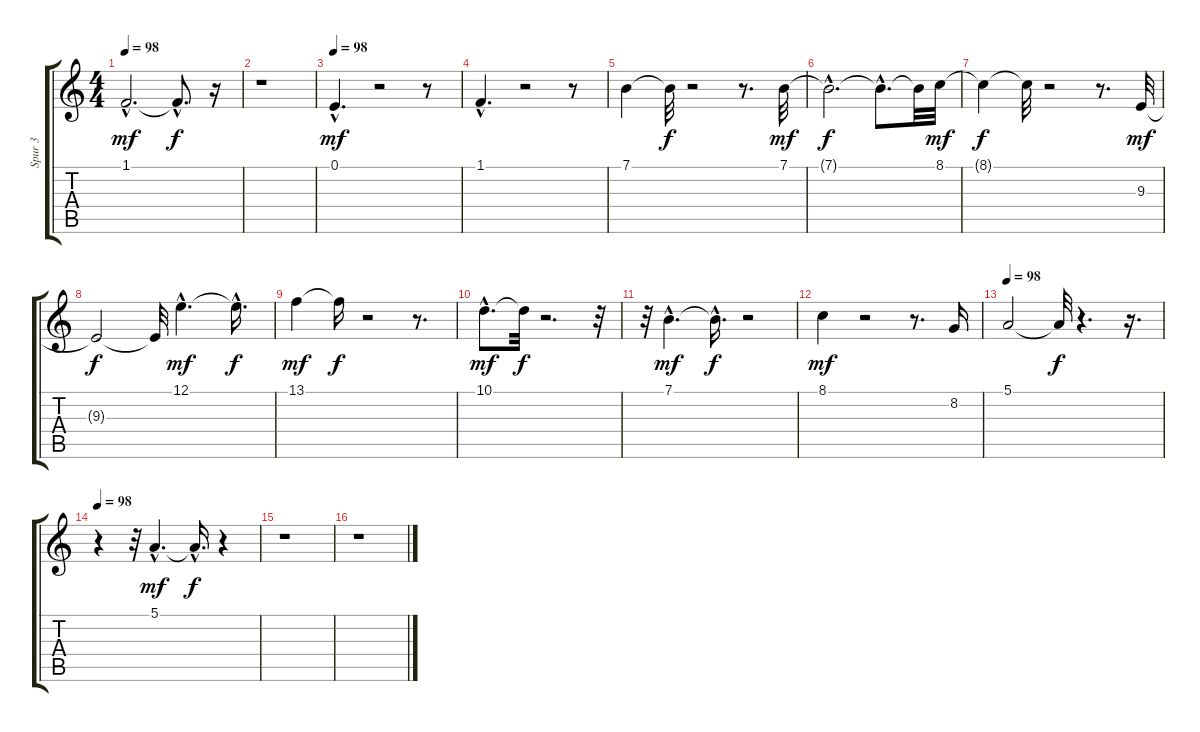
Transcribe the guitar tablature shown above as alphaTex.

\track ("Spur 3" "Spur 3") {instrument flute}
\staff {score tabs}
\tuning (E4 B3 G3 D3 A2 E2) {hide}
\ts (4 4)
\tempo 98
\clef g2
\ks c
1.1{hac}.2{d dy mf} 1.1{hac t}.8{d dy f} r.16 |
r.1 |
\tempo 98
0.1{hac}.4{d dy mf} r.2 r.8 |
1.1{hac}.4{d} r.2 r.8 |
7.1.4 7.1{t}.32{dy f} r.2 r.8{d} 7.1.32{dy mf} |
7.1{hac t}.2{d dy f} 7.1{hac t}.8{d} 7.1{t}.32 8.1.32{dy mf} |
8.1{t}.4{dy f} 8.1{t}.32 r.2 r.8{d} 9.3.32{dy mf} |
9.3{t}.2{dy f} 9.3{t}.32 12.1{hac}.4{d dy mf} 12.1{hac t}.16{d dy f} |
13.1.4{dy mf} 13.1{t}.16{dy f} r.2 r.8{d} |
10.1{hac}.8{d dy mf} 10.1{t}.32{dy f} r.2{d} r.32 |
r.32 7.1{hac}.4{d dy mf} 7.1{hac t}.16{d dy f} r.2 |
8.1.4{dy mf} r.2 r.8{d} 8.2.16 |
\tempo 98
5.1.2 5.1{t}.32{dy f} r.4{d} r.16{d} |
\tempo 98
r.4 r.32 5.1{hac}.4{d dy mf} 5.1{hac t}.16{d dy f} r.4 |
r.1 |
r.1
